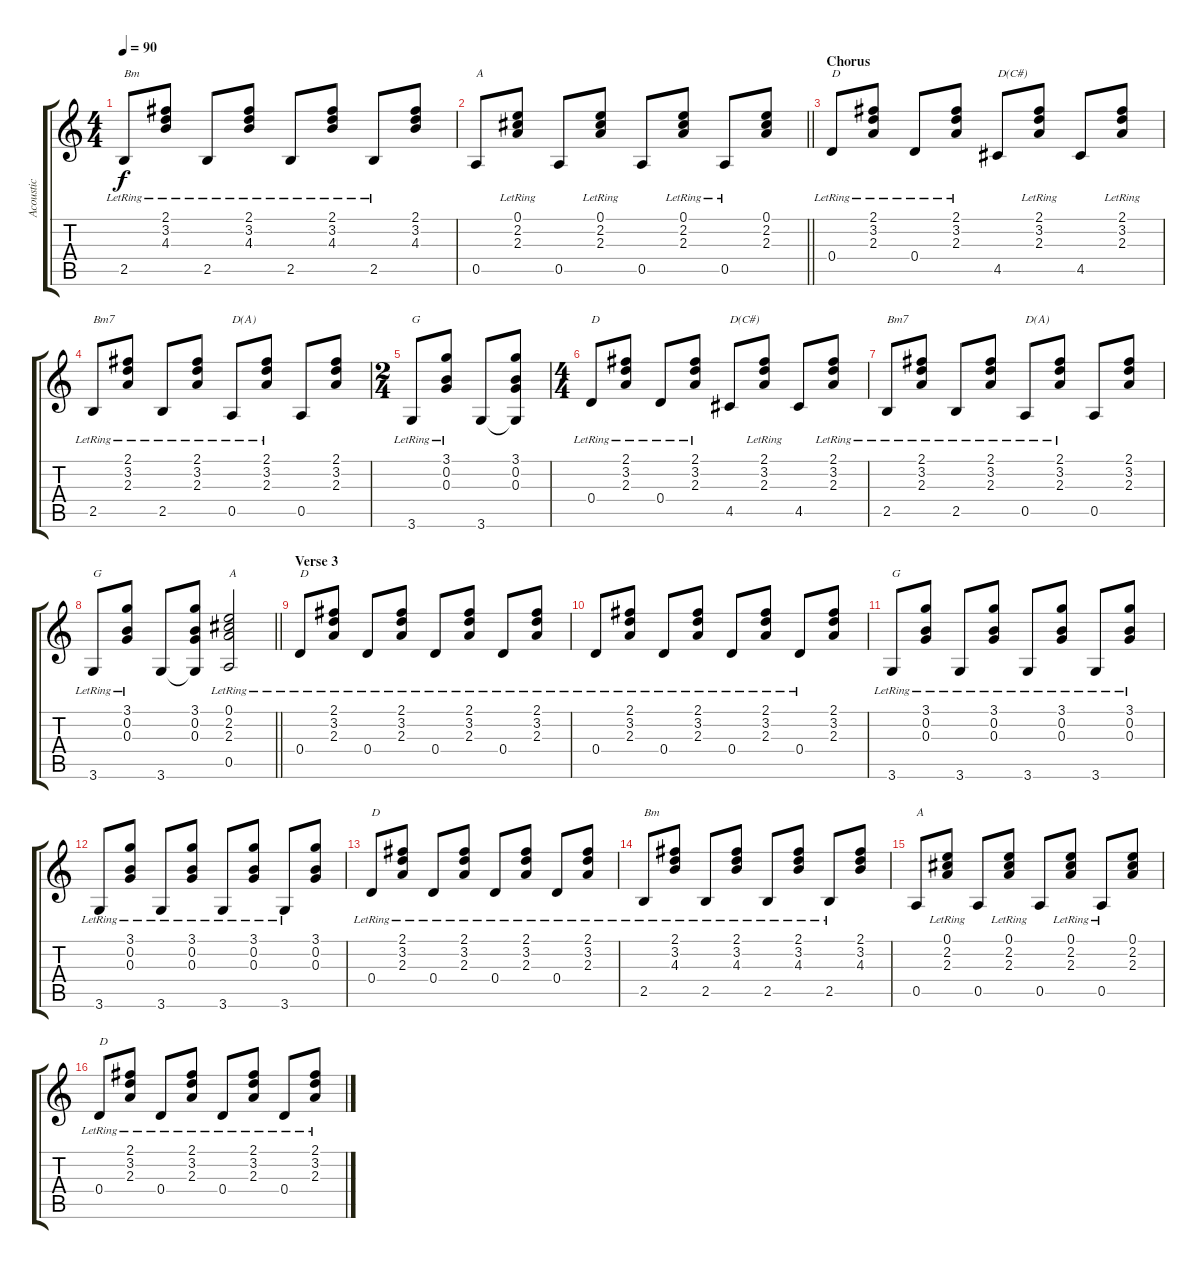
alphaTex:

\track ("Acoustic" "Acoustic") {instrument acousticguitarsteel}
\staff {score tabs}
\tuning (E4 B3 G3 D3 A2 E2) {hide}
\ts (4 4)
\tempo 90
\clef g2
\ks c
2.5{lr}.8{txt "Bm" dy f} (2.1{lr} 3.2{lr} 4.3{lr}).8 2.5{lr}.8 (2.1{lr} 3.2{lr} 4.3{lr}).8 2.5{lr}.8 (2.1{lr} 3.2{lr} 4.3{lr}).8 2.5{lr}.8 (2.1 3.2 4.3).8 |
\barLineRight lightlight
0.5.8{txt "A"} (0.1{lr} 2.2{lr} 2.3{lr}).8 0.5.8 (0.1{lr} 2.2{lr} 2.3{lr}).8 0.5.8 (0.1{lr} 2.2{lr} 2.3{lr}).8 0.5{lr}.8 (0.1 2.2 2.3).8 |
\section ("" "Chorus")
0.4{lr}.8{txt "D"} (2.1{lr} 3.2{lr} 2.3{lr}).8 0.4{lr}.8 (2.1{lr} 3.2{lr} 2.3{lr}).8 4.5.8{txt "D(C#)"} (2.1{lr} 3.2{lr} 2.3{lr}).8 4.5.8 (2.1{lr} 3.2{lr} 2.3{lr}).8 |
2.5{lr}.8{txt "Bm7"} (2.1{lr} 3.2{lr} 2.3{lr}).8 2.5{lr}.8 (2.1{lr} 3.2{lr} 2.3{lr}).8 0.5{lr}.8{txt "D(A)"} (2.1{lr} 3.2{lr} 2.3{lr}).8 0.5.8 (2.1 3.2 2.3).8 |
\ts (2 4)
3.6{lr}.8{txt "G"} (3.1{lr} 0.2{lr} 0.3{lr}).8 3.6.8 (3.1 0.2 0.3 3.6{t}).8 |
\ts (4 4)
0.4{lr}.8{txt "D"} (2.1{lr} 3.2{lr} 2.3{lr}).8 0.4{lr}.8 (2.1{lr} 3.2{lr} 2.3{lr}).8 4.5.8{txt "D(C#)"} (2.1{lr} 3.2{lr} 2.3{lr}).8 4.5.8 (2.1{lr} 3.2{lr} 2.3{lr}).8 |
2.5{lr}.8{txt "Bm7"} (2.1{lr} 3.2{lr} 2.3{lr}).8 2.5{lr}.8 (2.1{lr} 3.2{lr} 2.3{lr}).8 0.5{lr}.8{txt "D(A)"} (2.1{lr} 3.2{lr} 2.3{lr}).8 0.5.8 (2.1 3.2 2.3).8 |
\barLineRight lightlight
3.6{lr}.8{txt "G"} (3.1{lr} 0.2{lr} 0.3{lr}).8 3.6.8 (3.1 0.2 0.3 3.6{t}).8 (0.1{lr} 2.2{lr} 2.3{lr} 0.5).2{txt "A"} |
\section ("" "Verse 3")
0.4{lr}.8{txt "D"} (2.1{lr} 3.2{lr} 2.3{lr}).8 0.4{lr}.8 (2.1{lr} 3.2{lr} 2.3{lr}).8 0.4{lr}.8 (2.1{lr} 3.2{lr} 2.3{lr}).8 0.4{lr}.8 (2.1{lr} 3.2{lr} 2.3{lr}).8 |
0.4{lr}.8 (2.1{lr} 3.2{lr} 2.3{lr}).8 0.4{lr}.8 (2.1{lr} 3.2{lr} 2.3{lr}).8 0.4{lr}.8 (2.1{lr} 3.2{lr} 2.3{lr}).8 0.4{lr}.8 (2.1 3.2 2.3).8 |
3.6{lr}.8{txt "G"} (3.1{lr} 0.2{lr} 0.3{lr}).8 3.6{lr}.8 (3.1{lr} 0.2{lr} 0.3{lr}).8 3.6{lr}.8 (3.1{lr} 0.2{lr} 0.3{lr}).8 3.6{lr}.8 (3.1{lr} 0.2{lr} 0.3{lr}).8 |
3.6{lr}.8 (3.1{lr} 0.2{lr} 0.3{lr}).8 3.6{lr}.8 (3.1{lr} 0.2{lr} 0.3{lr}).8 3.6{lr}.8 (3.1{lr} 0.2{lr} 0.3{lr}).8 3.6{lr}.8 (3.1 0.2 0.3).8 |
0.4{lr}.8{txt "D"} (2.1{lr} 3.2{lr} 2.3{lr}).8 0.4{lr}.8 (2.1{lr} 3.2{lr} 2.3{lr}).8 0.4{lr}.8 (2.1{lr} 3.2{lr} 2.3{lr}).8 0.4{lr}.8 (2.1{lr} 3.2{lr} 2.3{lr}).8 |
2.5{lr}.8{txt "Bm"} (2.1{lr} 3.2{lr} 4.3{lr}).8 2.5{lr}.8 (2.1{lr} 3.2{lr} 4.3{lr}).8 2.5{lr}.8 (2.1{lr} 3.2{lr} 4.3{lr}).8 2.5{lr}.8 (2.1 3.2 4.3).8 |
0.5.8{txt "A"} (0.1{lr} 2.2{lr} 2.3{lr}).8 0.5.8 (0.1{lr} 2.2{lr} 2.3{lr}).8 0.5.8 (0.1{lr} 2.2{lr} 2.3{lr}).8 0.5{lr}.8 (0.1 2.2 2.3).8 |
0.4{lr}.8{txt "D"} (2.1{lr} 3.2{lr} 2.3{lr}).8 0.4{lr}.8 (2.1{lr} 3.2{lr} 2.3{lr}).8 0.4{lr}.8 (2.1{lr} 3.2{lr} 2.3{lr}).8 0.4{lr}.8 (2.1{lr} 3.2{lr} 2.3{lr}).8
